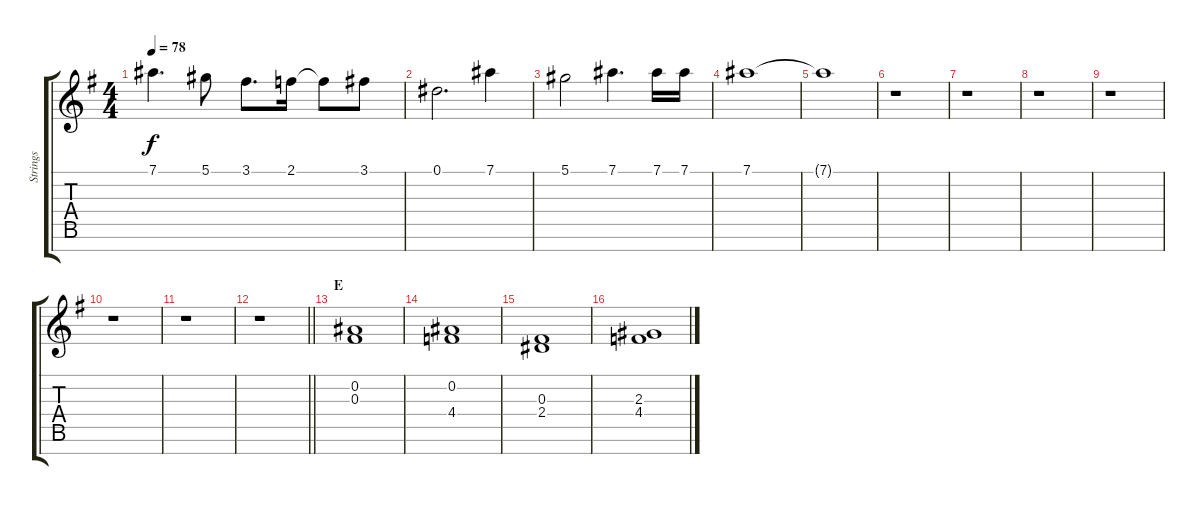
\track ("Strings" "Strings") {instrument stringensemble1}
\staff {score tabs}
\tuning (Eb5 Bb4 Gb4 Db4 Ab3 Eb3 Bb2) {hide}
\ts (4 4)
\tempo 78
\clef g2
\ks g
7.1{t}.4{d dy f} 5.1.8 3.1.8{d} 2.1.16 2.1{t}.8 3.1.8 |
0.1.2{d} 7.1.4 |
5.1.2 7.1.4{d} 7.1.16 7.1.16 |
7.1.1 |
7.1{t}.1 |
r.1 |
r.1 |
r.1 |
r.1 |
r.1 |
r.1 |
\barLineRight lightlight
r.1 |
\section ("" "E")
(0.2 0.3).1 |
(0.2 4.4).1 |
(0.3 2.4).1 |
(2.3 4.4).1
